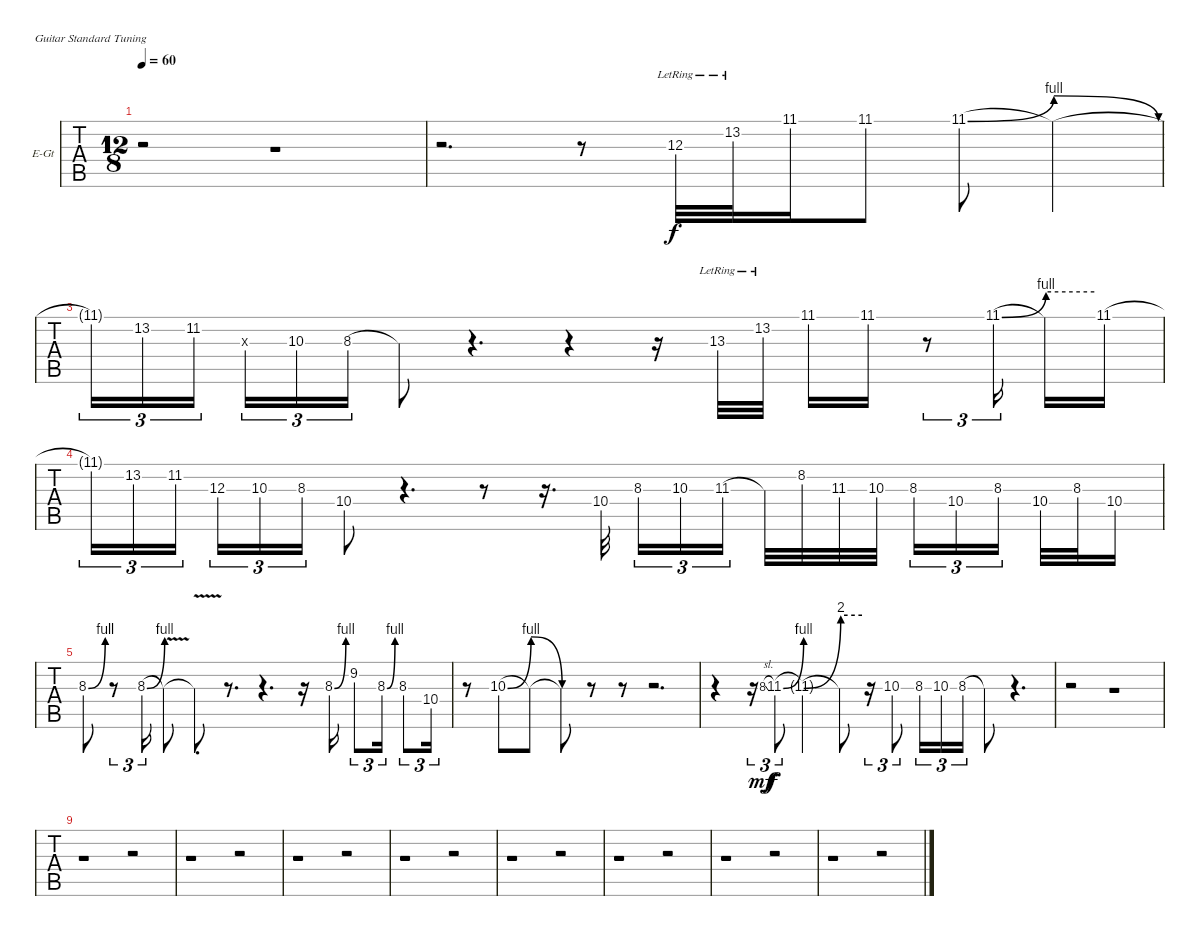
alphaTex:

\bracketExtendMode nobrackets
\firstSystemTrackNameOrientation horizontal
\otherSystemsTrackNameOrientation horizontal
\defaultBarNumberDisplay FirstOfSystem
\track ("solo" "E-Gt") {instrument overdrivenguitar}
\staff {tabs}
\tuning (E4 B3 G3 D3 A2 E2)
\ts (12 8)
\tempo 60
\clef g2
\ks cminor
r.2{dy f} r.1 |
r.2{d} r.8 12.3{lr}.32 13.2{lr}.32 11.1{st}.16 11.1{st}.8 11.1{be (bend 0 0 60 4)}.8 11.1{be (release 0 4 60 0) t}.4 |
11.1{be (hold 0 0 60 0) t}.16{tu (3 2)} 13.2.16{tu (3 2)} 11.2.16{tu (3 2)} 12.3{x}.16{tu (3 2)} 10.3.16{tu (3 2)} 8.3.16{tu (3 2)} 8.3{t}.8 r.4{d} r.4 r.16 13.3{lr}.32 13.2{lr}.32 11.1{st}.16 11.1{st}.16 r.8{tu (3 2)} 11.1{be (bend 0 0 60 4)}.16{tu (3 2)} 11.1{be (hold 0 4 60 4) t}.16 11.1.16 |
11.1{t}.16{tu (3 2)} 13.2.16{tu (3 2)} 11.2.16{tu (3 2)} 12.3.16{tu (3 2)} 10.3.16{tu (3 2)} 8.3.16{tu (3 2)} 10.4{st}.8 r.4{d} r.8 r.16{d} 10.4.32 8.3.16{tu (3 2)} 10.3.16{tu (3 2)} 11.3.16{tu (3 2)} 11.3{t}.32 8.2.32 11.3.32 10.3.32 8.3.16{tu (3 2)} 10.4.16{tu (3 2)} 8.3.16{tu (3 2)} 10.4.32 8.3.32 10.4.16 |
8.3{be (bend 0 0 60 4)}.8 r.8{tu (3 2)} 8.3{be (bend 0 0 60 4)}.16{tu (3 2)} 8.3{v t}.8 8.3{v t}.8{d} r.8{d} r.4{d} r.16 8.3{be (bend 0 0 60 4)}.16 9.2.8{tu (3 2)} 8.3{be (bend 0 0 60 4)}.16{tu (3 2)} 8.3.8{tu (3 2)} 10.4.16{tu (3 2)} |
r.8 10.3{be (bend 0 0 60 4)}.8 10.3{be (release 0 4 60 0) t}.8 10.3{be (hold 0 0 60 0) t}.8 r.8 r.8 r.2{d} |
r.4 r.16{tu (3 2)} 8.3{sl}.8{gr dy mf} 11.3{be (bend 0 0 60 4)}.8{tu (3 2) dy f} 11.3{be (bend 0 0 60 8) t}.4 11.3{be (hold 0 8 60 8) t}.8 r.16{tu (3 2)} 10.3{st}.8{tu (3 2)} 8.3.16{tu (3 2)} 10.3.16{tu (3 2)} 8.3.16{tu (3 2)} 8.3{t}.8 r.4{d} |
r.2 r.1 |
r.1 r.2 |
r.1 r.2 |
r.1 r.2 |
r.1 r.2 |
r.1 r.2 |
r.1 r.2 |
r.1 r.2 |
r.1 r.2
